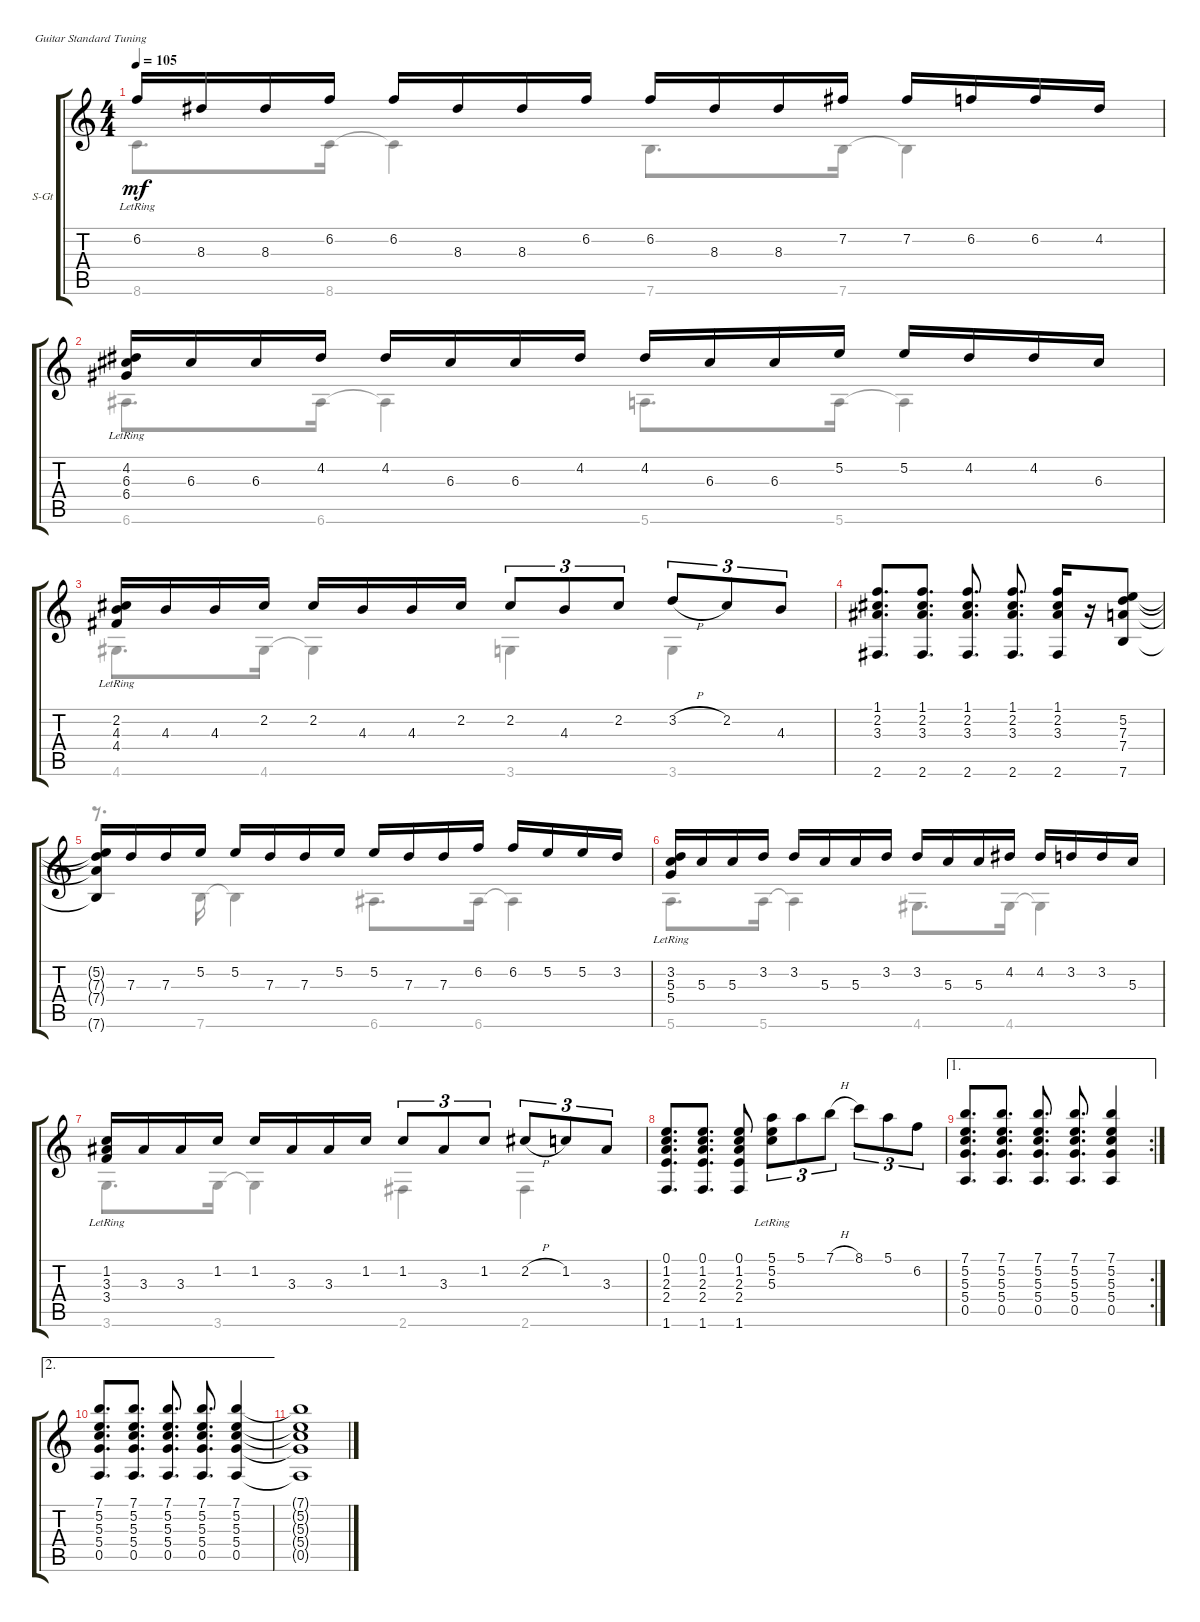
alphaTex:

\defaultSystemsLayout 4
\bracketExtendMode groupsimilarinstruments
\firstSystemTrackNameOrientation horizontal
\otherSystemsTrackNameOrientation horizontal
\track ("Steel Guitar" "S-Gt") {instrument acousticguitarsteel}
\staff {score tabs}
\tuning (E4 B3 G3 D3 A2 E2)
\voice
\ts (4 4)
\tempo 105
\clef g2
\ks c
6.2{lr}.16{dy mf} 8.3.16 8.3.16 6.2.16 6.2.16 8.3.16 8.3.16 6.2.16 6.2.16 8.3.16 8.3.16 7.2.16 7.2.16 6.2.16 6.2.16 4.2.16 |
(4.2{lr} 6.3{lr} 6.4{lr}).16 6.3.16 6.3.16 4.2.16 4.2.16 6.3.16 6.3.16 4.2.16 4.2.16 6.3.16 6.3.16 5.2.16 5.2.16 4.2.16 4.2.16 6.3.16 |
(2.2{lr} 4.3{lr} 4.4{lr}).16 4.3.16 4.3.16 2.2.16 2.2.16 4.3.16 4.3.16 2.2.16 2.2.8{tu (3 2)} 4.3.8{tu (3 2)} 2.2.8{tu (3 2)} 3.2{h}.8{tu (3 2)} 2.2.8{tu (3 2)} 4.3.8{tu (3 2)} |
(2.6 3.3 1.1 2.2).8{d} (2.6 3.3 1.1 2.2).8{d} (2.6 3.3 1.1 2.2).8{d} (2.6 3.3 1.1 2.2).8{d} (2.6 3.3 1.1 2.2).16 r.16 (7.6 7.4 7.3 5.2).8 |
(7.6{t} 7.4{t} 7.3{t} 5.2{t}).16 7.3.16 7.3.16 5.2.16 5.2.16 7.3.16 7.3.16 5.2.16 5.2.16 7.3.16 7.3.16 6.2.16 6.2.16 5.2.16 5.2.16 3.2.16 |
(3.2{lr} 5.3{lr} 5.4{lr}).16 5.3.16 5.3.16 3.2.16 3.2.16 5.3.16 5.3.16 3.2.16 3.2.16 5.3.16 5.3.16 4.2.16 4.2.16 3.2.16 3.2.16 5.3.16 |
(1.2{lr} 3.3{lr} 3.4{lr}).16 3.3.16 3.3.16 1.2.16 1.2.16 3.3.16 3.3.16 1.2.16 1.2.8{tu (3 2)} 3.3.8{tu (3 2)} 1.2.8{tu (3 2)} 2.2{h}.8{tu (3 2)} 1.2.8{tu (3 2)} 3.3.8{tu (3 2)} |
(1.6 2.4 2.3 1.2 0.1).8{d} (1.6 2.4 2.3 1.2 0.1).8{d} (1.6 2.4 2.3 1.2 0.1).8 (5.3{lr} 5.2{lr} 5.1{lr}).8{tu (3 2)} 5.1.8{tu (3 2)} 7.1{h}.8{tu (3 2)} 8.1.8{tu (3 2)} 5.1.8{tu (3 2)} 6.2.8{tu (3 2)} |
\ae 1
\rc 2
(0.5 5.4 5.3 5.2 7.1).8{d} (0.5 5.4 5.3 5.2 7.1).8{d} (0.5 5.4 5.3 5.2 7.1).8{d} (0.5 5.4 5.3 5.2 7.1).8{d} (0.5 5.4 5.3 5.2 7.1).4 |
\ae 2
(0.5 5.4 5.3 5.2 7.1).8{d} (0.5 5.4 5.3 5.2 7.1).8{d} (0.5 5.4 5.3 5.2 7.1).8{d} (0.5 5.4 5.3 5.2 7.1).8{d} (0.5 5.4 5.3 5.2 7.1).4 |
(0.5{t} 5.4{t} 5.3{t} 5.2{t} 7.1{t}).1
\voice
\clef g2
\ottava regular
\simile none
\ks c
8.6.8{d dy mf} 8.6.16 8.6{t}.4 7.6.8{d} 7.6.16 7.6{t}.4 |
6.6.8{d} 6.6.16 6.6{t}.4 5.6.8{d} 5.6.16 5.6{t}.4 |
4.6.8{d} 4.6.16 4.6{t}.4 3.6.4 3.6.4 |
|
r.8{d} 7.6.16 7.6{t}.4 6.6.8{d} 6.6.16 6.6{t}.4 |
5.6.8{d} 5.6.16 5.6{t}.4 4.6.8{d} 4.6.16 4.6{t}.4 |
3.6.8{d} 3.6.16 3.6{t}.4 2.6.4 2.6.4 |
|
|
|
